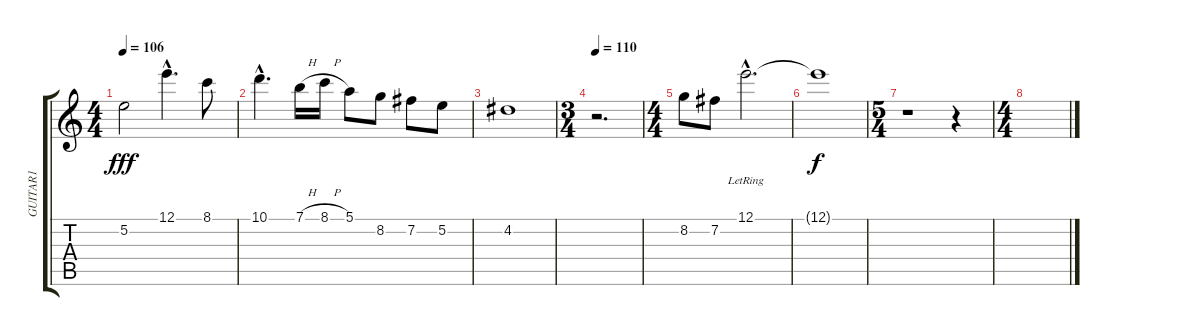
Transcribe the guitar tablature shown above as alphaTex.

\track ("GUITAR1" "GUITAR1") {instrument distortionguitar}
\staff {score tabs}
\tuning (E4 B3 G3 D3 A2 E2) {hide}
\ts (4 4)
\tempo 106
\clef g2
\ks c
5.2.2{dy fff} 12.1{hac}.4{d} 8.1.8 |
10.1{hac}.4{d} 7.1{h}.16 8.1{h}.16 5.1.8 8.2.8 7.2.8 5.2.8 |
4.2.1 |
\ts (3 4)
\tempo 110
r.2{d} |
\ts (4 4)
8.2.8 7.2.8 12.1{hac lr}.2{d} |
12.1{t}.1{dy f} |
\ts (5 4)
r.1 r.4 |
\ts (4 4)
